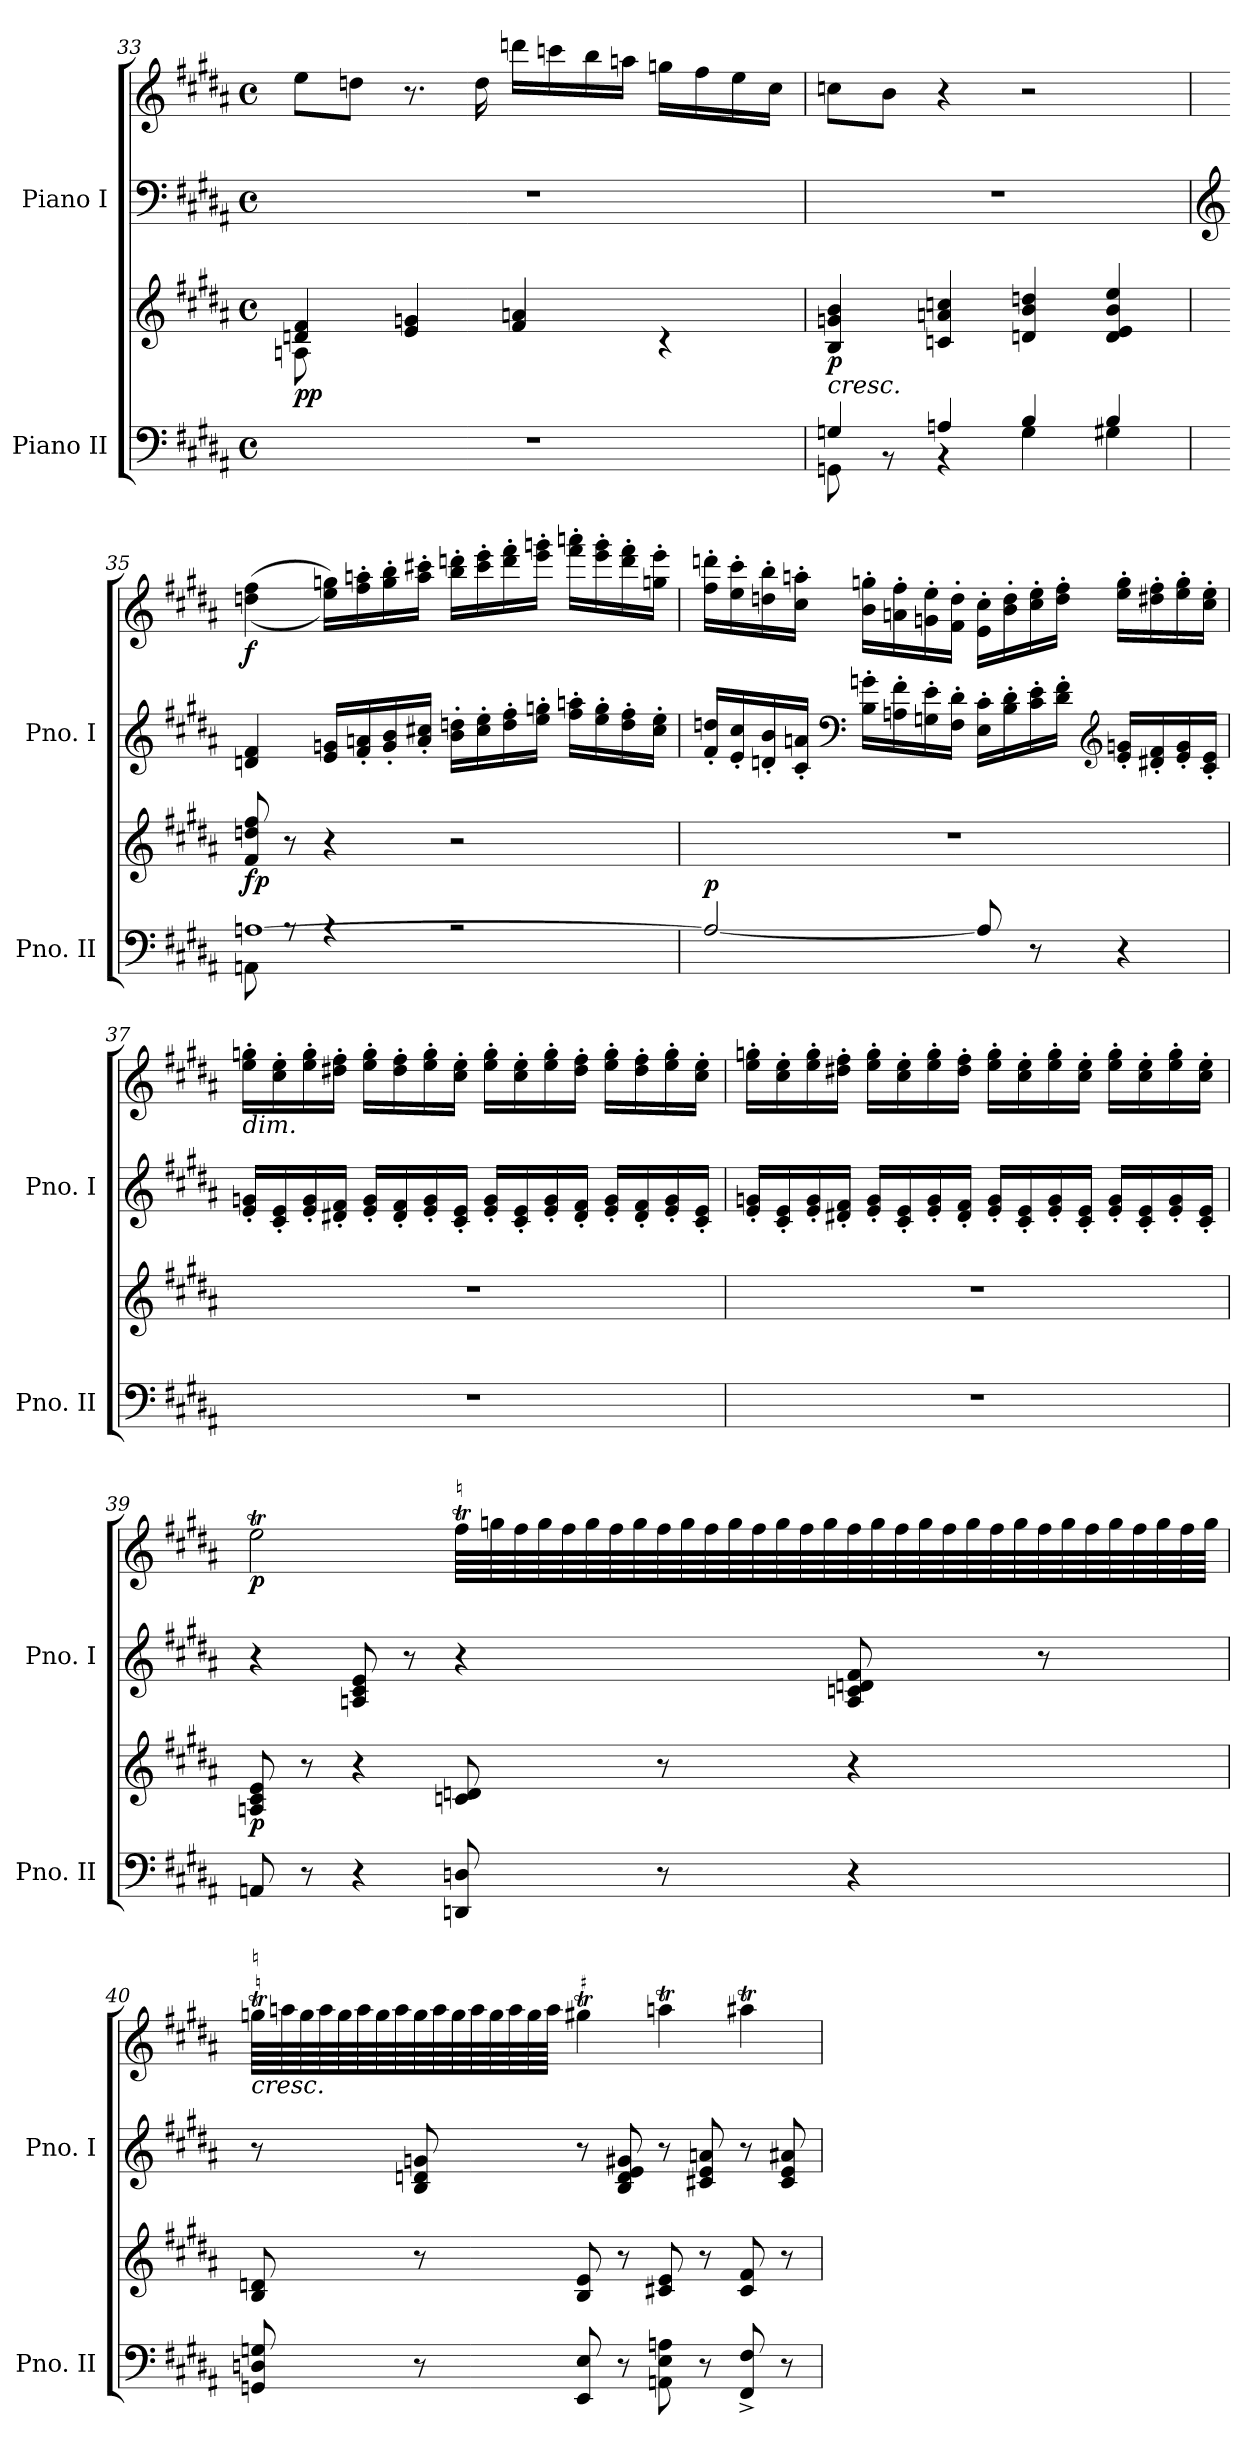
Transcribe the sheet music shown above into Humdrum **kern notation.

**kern	**kern	**dynam	**kern	**kern	**dynam
*part2	*part2	*part2	*part1	*part1	*part1
*staff4	*staff3	*staff3/4	*staff2	*staff1	*staff1/2
*I"Piano II	*	*	*I"Piano I	*	*
*I'Pno. II	*	*	*I'Pno. I	*	*
*clefF4	*clefG2	*	*clefF4	*clefG2	*
*k[f#c#g#d#a#]	*k[f#c#g#d#a#]	*	*k[f#c#g#d#a#]	*k[f#c#g#d#a#]	*
*M4/4	*M4/4	*	*M4/4	*M4/4	*
*met(c)	*met(c)	*	*met(c)	*met(c)	*
=33	=33	=33	=33	=33	=33
*	*^	*	*	*	*
!	!	!	!LO:DY:b	!	!	!
1r	4dn/ 4f#/	8An\	pp	1r	8ee\L	.
.	.	8ryy	.	.	8ddn\J	.
.	4e/ 4gn/	4reyy	.	.	8.r	.
.	.	.	.	.	16dd\	.
.	4f#/ 4an/	2rcyy	.	.	16dddn\LL	.
.	.	.	.	.	16cccn\	.
.	.	.	.	.	16bb\	.
.	.	.	.	.	16aan\JJ	.
.	4rc	.	.	.	16ggn\LL	.
.	.	.	.	.	16ff#\	.
.	.	.	.	.	16ee\	.
.	.	.	.	.	16cc#\JJ	.
*	*v	*v	*	*	*	*
=34	=34	=34	=34	=34	=34
*	*	*	*	*MM50	*
*^	*	*	*	*	*
!	!	!LO:TX:b:i:t=cresc.	!	!	!	!
!	!	!	!LO:DY:b	!	!	!
4Gn/	8GGn\	4B/ 4gn/ 4b/	p	1r	8ccn\L	.
.	8r	.	.	.	8b\J	.
4An/	4r	4cn/ 4an/ 4ccn/	.	.	4r	.
*	*	*	*	*	*MM52	*
4B/	4G\	4dn/ 4b/ 4ddn/	.	.	2r	.
4B/	4G#X\	4d/ 4e/ 4b/ 4ee/	.	.	.	.
=35	=35	=35	=35	=35	=35	=35
*	*	*	*	*clefG2	*	*
*	*	*	*	*	*MM54	*
!	!	!	!LO:DY:b	!	!	!LO:DY:b
[1An	8AAn\	8f#/ 8ddn/ 8ff#/	fp	4dn/ 4f#/	(>(<4ddn\ 4ff#\	f
.	8rA	8r	.	.	.	.
.	4rA	4r	.	16e/ 16gn/LL	16ee\ 16ggn\LL))	.
.	.	.	.	16f#/' 16an/'	16ff#\' 16aan\'	.
.	.	.	.	16g/' 16b/'	16gg\' 16bb\'	.
.	.	.	.	16a/' 16cc#X/'JJ	16aa\' 16ccc#X\'JJ	.
.	2rA	2r	.	16b\' 16ddn\'LL	16bb\' 16dddn\'LL	.
.	.	.	.	16cc#\' 16ee\'	16ccc#\' 16eee\'	.
.	.	.	.	16dd\' 16ff#\'	16ddd\' 16fff#\'	.
.	.	.	.	16ee\' 16ggn\'JJ	16eee\' 16gggn\'JJ	.
.	.	.	.	16ff#\' 16aan\'LL	16fff#\' 16aaan\'LL	.
.	.	.	.	16ee\' 16gg\'	16eee\' 16ggg\'	.
.	.	.	.	16dd\' 16ff#\'	16ddd\' 16fff#\'	.
.	.	.	.	16cc#\' 16ee\'JJ	16ggn\' 16eee\'JJ	.
*v	*v	*	*	*	*	*
!!LO:PB:g=z
=36	=36	=36	=36	=36	=36
!	!	!LO:DY:a=2	!	!	!
2A/_	1r	p	16f#/' 16ddn/'LL	16ff#\' 16dddn\'LL	.
.	.	.	16e/' 16cc#/'	16ee\' 16ccc#\'	.
.	.	.	16dn/' 16b/'	16ddn\' 16bb\'	.
.	.	.	16c#/' 16an/'JJ	16cc#\' 16aan\'JJ	.
*	*	*	*clefF4	*	*
.	.	.	16B\' 16gn\'LL	16b\' 16ggn\'LL	.
.	.	.	16An\' 16f#\'	16an\' 16ff#\'	.
.	.	.	16Gn\' 16e\'	16gn\' 16ee\'	.
.	.	.	16F#\' 16d\'JJ	16f#\' 16dd\'JJ	.
8A/]	.	.	16E\' 16c#\'LL	16e\' 16cc#\'LL	.
.	.	.	16B\' 16d\'	16b\' 16dd\'	.
8r	.	.	16c#\' 16e\'	16cc#\' 16ee\'	.
.	.	.	16d\' 16f#\'JJ	16dd\' 16ff#\'JJ	.
*	*	*	*clefG2	*	*
4r	.	.	16e/' 16gn/'LL	16ee\' 16gg\'LL	.
.	.	.	16d#X/' 16f#/'	16dd#X\' 16ff#\'	.
.	.	.	16e/' 16g/'	16ee\' 16gg\'	.
.	.	.	16c#/' 16e/'JJ	16cc#\' 16ee\'JJ	.
=37	=37	=37	=37	=37	=37
!	!	!	!	!LO:TX:b:i:t=dim.	!
1r	1r	.	16e/' 16gn/'LL	16ee\' 16ggn\'LL	.
.	.	.	16c#/' 16e/'	16cc#\' 16ee\'	.
.	.	.	16e/' 16g/'	16ee\' 16gg\'	.
.	.	.	16d#X/' 16f#/'JJ	16dd#X\' 16ff#\'JJ	.
.	.	.	16e/' 16g/'LL	16ee\' 16gg\'LL	.
.	.	.	16d#/' 16f#/'	16dd#\' 16ff#\'	.
.	.	.	16e/' 16g/'	16ee\' 16gg\'	.
.	.	.	16c#/' 16e/'JJ	16cc#\' 16ee\'JJ	.
.	.	.	16e/' 16g/'LL	16ee\' 16gg\'LL	.
.	.	.	16c#/' 16e/'	16cc#\' 16ee\'	.
.	.	.	16e/' 16g/'	16ee\' 16gg\'	.
.	.	.	16d#/' 16f#/'JJ	16dd#\' 16ff#\'JJ	.
.	.	.	16e/' 16g/'LL	16ee\' 16gg\'LL	.
.	.	.	16d#/' 16f#/'	16dd#\' 16ff#\'	.
.	.	.	16e/' 16g/'	16ee\' 16gg\'	.
.	.	.	16c#/' 16e/'JJ	16cc#\' 16ee\'JJ	.
=38	=38	=38	=38	=38	=38
1r	1r	.	16e/' 16gn/'LL	16ee\' 16ggn\'LL	.
.	.	.	16c#/' 16e/'	16cc#\' 16ee\'	.
.	.	.	16e/' 16g/'	16ee\' 16gg\'	.
.	.	.	16d#X/' 16f#/'JJ	16dd#X\' 16ff#\'JJ	.
.	.	.	16e/' 16g/'LL	16ee\' 16gg\'LL	.
.	.	.	16c#/' 16e/'	16cc#\' 16ee\'	.
.	.	.	16e/' 16g/'	16ee\' 16gg\'	.
.	.	.	16d#/' 16f#/'JJ	16dd#\' 16ff#\'JJ	.
.	.	.	16e/' 16g/'LL	16ee\' 16gg\'LL	.
.	.	.	16c#/' 16e/'	16cc#\' 16ee\'	.
.	.	.	16e/' 16g/'	16ee\' 16gg\'	.
.	.	.	16c#/' 16e/'JJ	16cc#\' 16ee\'JJ	.
.	.	.	16e/' 16g/'LL	16ee\' 16gg\'LL	.
.	.	.	16c#/' 16e/'	16cc#\' 16ee\'	.
.	.	.	16e/' 16g/'	16ee\' 16gg\'	.
.	.	.	16c#/' 16e/'JJ	16cc#\' 16ee\'JJ	.
!!LO:LB:g=z
=39	=39	=39	=39	=39	=39
!	!	!LO:DY:b	!	!	!LO:DY:b
8AAn/	8An/ 8c#/ 8e/	p	4r	2eeT\	p
8r	8r	.	.	.	.
4r	4r	.	8An/ 8c#/ 8e/	.	.
.	.	.	8r	.	.
!	!	!	!	!LO:TX:a:t=♮	!
8DDn/ 8Dn/	8cn/ 8dn/	.	4r	64ff#T!\LLLL	.
.	.	.	.	64ggn!\	.
.	.	.	.	64ff#!\	.
.	.	.	.	64gg!\	.
.	.	.	.	64ff#!\	.
.	.	.	.	64gg!\	.
.	.	.	.	64ff#!\	.
.	.	.	.	64gg!\	.
8r	8r	.	.	64ff#!\	.
.	.	.	.	64gg!\	.
.	.	.	.	64ff#!\	.
.	.	.	.	64gg!\	.
.	.	.	.	64ff#!\	.
.	.	.	.	64gg!\	.
.	.	.	.	64ff#!\	.
.	.	.	.	64gg!\	.
4r	4r	.	8A/ 8cn/ 8dn/ 8f#/	64ff#!\	.
.	.	.	.	64gg!\	.
.	.	.	.	64ff#!\	.
.	.	.	.	64gg!\	.
.	.	.	.	64ff#!\	.
.	.	.	.	64gg!\	.
.	.	.	.	64ff#!\	.
.	.	.	.	64gg!\	.
.	.	.	8r	64ff#!\	.
.	.	.	.	64gg!\	.
.	.	.	.	64ff#!\	.
.	.	.	.	64gg!\	.
.	.	.	.	64ff#!\	.
.	.	.	.	64gg!\	.
.	.	.	.	64ff#!\	.
.	.	.	.	64gg!\JJJJ	.
=40	=40	=40	=40	=40	=40
!	!	!	!	!LO:TX:a:t=♮	!
!	!	!	!	!LO:TX:b:i:t=cresc.	!
8GGn/ 8Dn/ 8Gn/	8B/ 8dn/	.	8r	64ggnT!\LLLL	.
.	.	.	.	64aan!\	.
.	.	.	.	64gg!\	.
.	.	.	.	64aa!\	.
.	.	.	.	64gg!\	.
.	.	.	.	64aa!\	.
.	.	.	.	64gg!\	.
.	.	.	.	64aa!\	.
8r	8r	.	8B/ 8dn/ 8gn/	64gg!\	.
.	.	.	.	64aa!\	.
.	.	.	.	64gg!\	.
.	.	.	.	64aa!\	.
.	.	.	.	64gg!\	.
.	.	.	.	64aa!\	.
.	.	.	.	64gg!\	.
.	.	.	.	64aa!\JJJJ	.
8EE/ 8E/	8B/ 8e/	.	8r	4gg#XT\	.
8r	8r	.	8B/ 8d/ 8e/ 8g#X/	.	.
8AAn\ 8E\ 8An\	8c#X/ 8e/	.	8r	4aanT\	.
8r	8r	.	8c#X/ 8e/ 8an/	.	.
8FF#/^ 8F#/^	8c#/ 8f#/	.	8r	4aa#Xt\	.
8r	8r	.	8c#/ 8e/ 8a#X/	.	.
=	=	=	=	=	=
*-	*-	*-	*-	*-	*-
